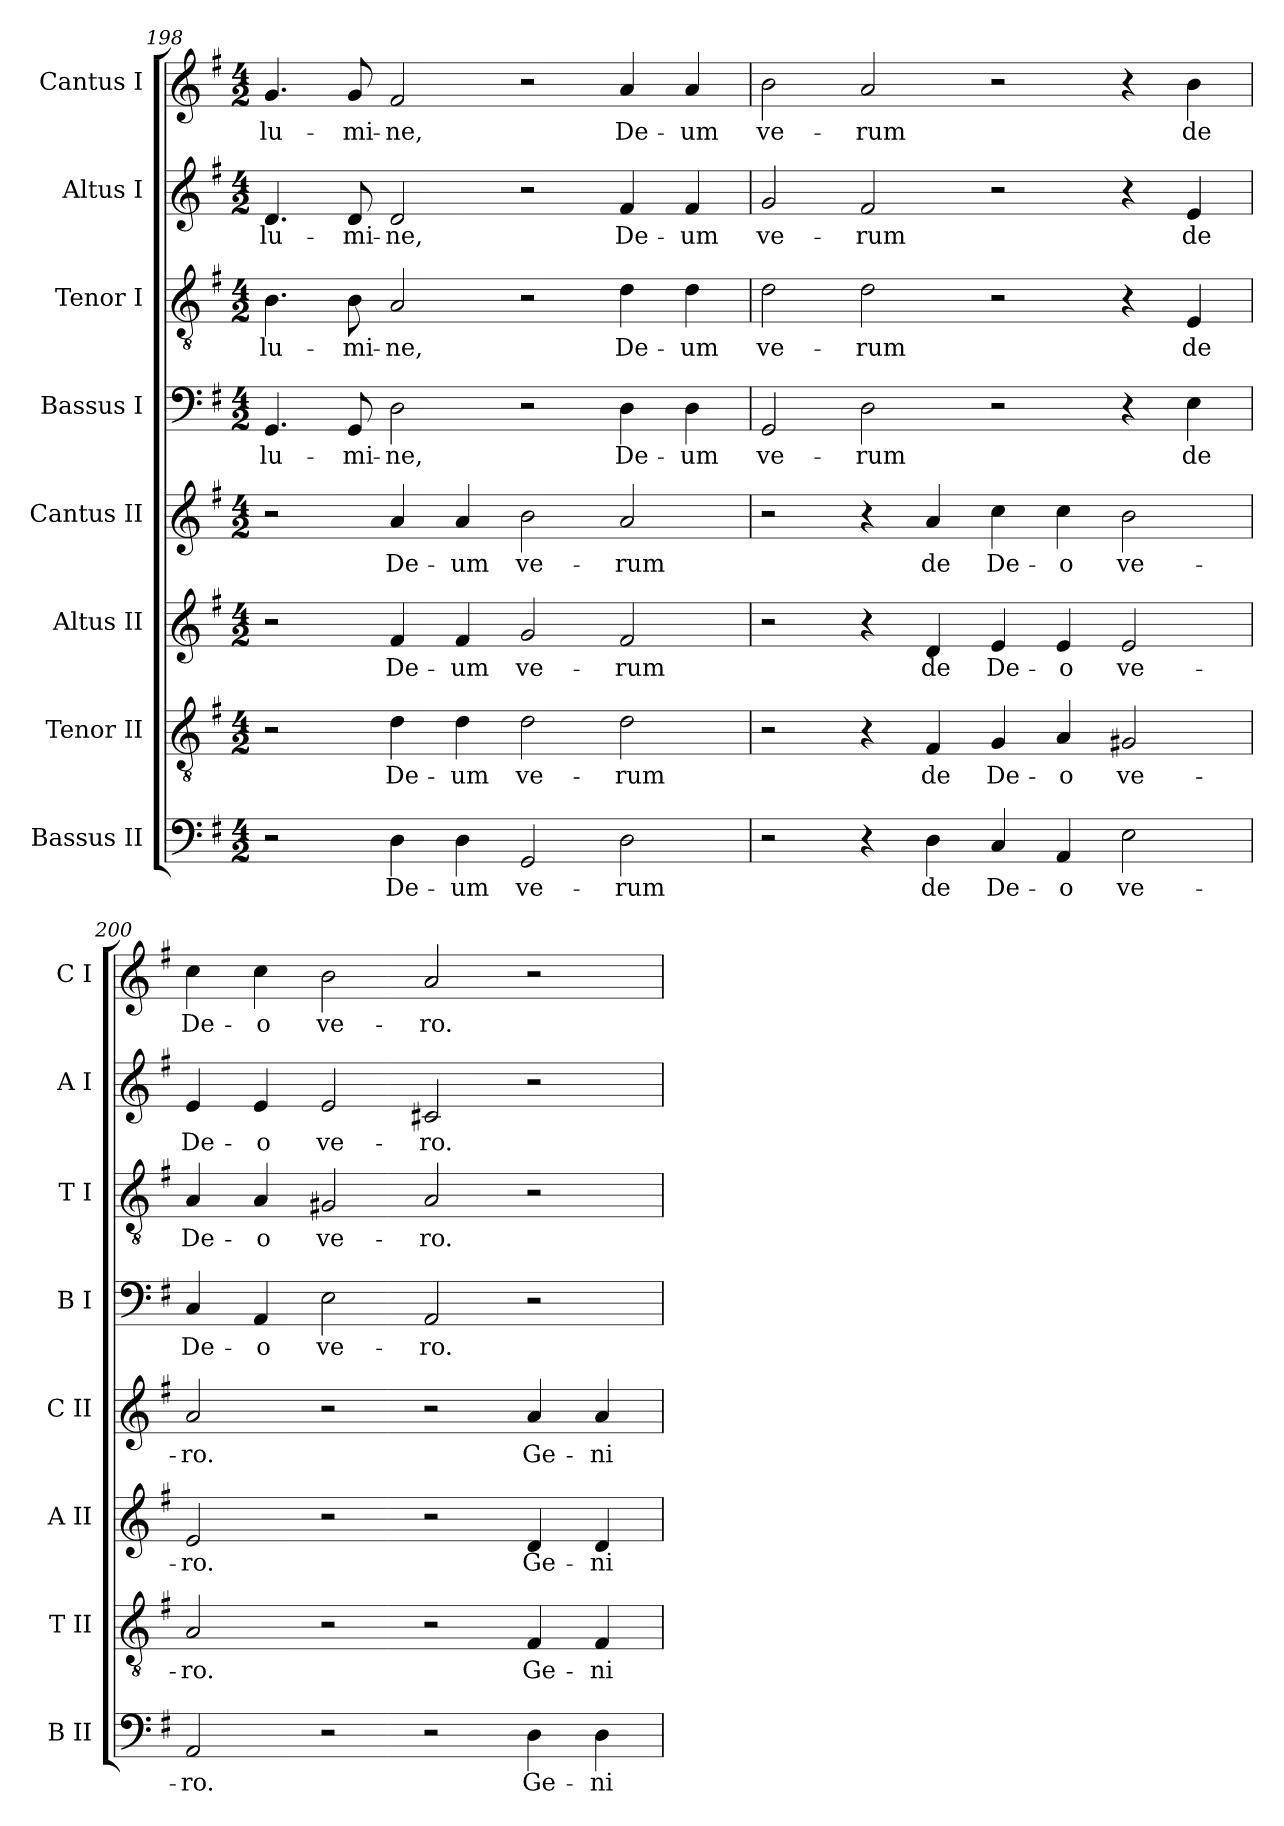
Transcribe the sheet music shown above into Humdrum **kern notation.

**kern	**text	**kern	**text	**kern	**text	**kern	**text	**kern	**text	**kern	**text	**kern	**text	**kern	**text
*part8	*part8	*part7	*part7	*part6	*part6	*part5	*part5	*part4	*part4	*part3	*part3	*part2	*part2	*part1	*part1
*staff8	*staff8	*staff7	*staff7	*staff6	*staff6	*staff5	*staff5	*staff4	*staff4	*staff3	*staff3	*staff2	*staff2	*staff1	*staff1
*I"Bassus II	*	*I"Tenor II	*	*I"Altus II	*	*I"Cantus II	*	*I"Bassus I	*	*I"Tenor I	*	*I"Altus I	*	*I"Cantus I	*
*I'B II	*	*I'T II	*	*I'A II	*	*I'C II	*	*I'B I	*	*I'T I	*	*I'A I	*	*I'C I	*
*clefF4	*	*clefGv2	*	*clefG2	*	*clefG2	*	*clefF4	*	*clefGv2	*	*clefG2	*	*clefG2	*
*k[f#]	*	*k[f#]	*	*k[f#]	*	*k[f#]	*	*k[f#]	*	*k[f#]	*	*k[f#]	*	*k[f#]	*
*G:	*	*G:	*	*G:	*	*G:	*	*G:	*	*G:	*	*G:	*	*G:	*
*M4/2	*	*M4/2	*	*M4/2	*	*M4/2	*	*M4/2	*	*M4/2	*	*M4/2	*	*M4/2	*
=198	=198	=198	=198	=198	=198	=198	=198	=198	=198	=198	=198	=198	=198	=198	=198
!	!	!	!	!	!	!	!	!	!LO:LY:b	!	!	!	!	!	!
!	!	!	!	!	!	!	!	!	!	!	!LO:LY:b	!	!	!	!
!	!	!	!	!	!	!	!	!	!	!	!	!	!LO:LY:b	!	!
!	!	!	!	!	!	!	!	!	!	!	!	!	!	!	!LO:LY:b
2r	.	2r	.	2r	.	2r	.	4.GG/	lu-	4.B\	lu-	4.d/	lu-	4.g/	lu-
!	!	!	!	!	!	!	!	!	!LO:LY:b	!	!	!	!	!	!
!	!	!	!	!	!	!	!	!	!	!	!LO:LY:b	!	!	!	!
!	!	!	!	!	!	!	!	!	!	!	!	!	!LO:LY:b	!	!
!	!	!	!	!	!	!	!	!	!	!	!	!	!	!	!LO:LY:b
.	.	.	.	.	.	.	.	8GG/	-mi-	8B\	-mi-	8d/	-mi-	8g/	-mi-
!	!LO:LY:b	!	!	!	!	!	!	!	!	!	!	!	!	!	!
!	!	!	!LO:LY:b	!	!	!	!	!	!	!	!	!	!	!	!
!	!	!	!	!	!LO:LY:b	!	!	!	!	!	!	!	!	!	!
!	!	!	!	!	!	!	!LO:LY:b	!	!	!	!	!	!	!	!
!	!	!	!	!	!	!	!	!	!LO:LY:b	!	!	!	!	!	!
!	!	!	!	!	!	!	!	!	!	!	!LO:LY:b	!	!	!	!
!	!	!	!	!	!	!	!	!	!	!	!	!	!LO:LY:b	!	!
!	!	!	!	!	!	!	!	!	!	!	!	!	!	!	!LO:LY:b
4D\	De-	4d\	De-	4f#/	De-	4a/	De-	2D\	-ne,	2A/	-ne,	2d/	-ne,	2f#/	-ne,
!	!LO:LY:b	!	!	!	!	!	!	!	!	!	!	!	!	!	!
!	!	!	!LO:LY:b	!	!	!	!	!	!	!	!	!	!	!	!
!	!	!	!	!	!LO:LY:b	!	!	!	!	!	!	!	!	!	!
!	!	!	!	!	!	!	!LO:LY:b	!	!	!	!	!	!	!	!
4D\	-um	4d\	-um	4f#/	-um	4a/	-um	.	.	.	.	.	.	.	.
!	!LO:LY:b	!	!	!	!	!	!	!	!	!	!	!	!	!	!
!	!	!	!LO:LY:b	!	!	!	!	!	!	!	!	!	!	!	!
!	!	!	!	!	!LO:LY:b	!	!	!	!	!	!	!	!	!	!
!	!	!	!	!	!	!	!LO:LY:b	!	!	!	!	!	!	!	!
2GG/	ve-	2d\	ve-	2g/	ve-	2b\	ve-	2r	.	2r	.	2r	.	2r	.
!	!LO:LY:b	!	!	!	!	!	!	!	!	!	!	!	!	!	!
!	!	!	!LO:LY:b	!	!	!	!	!	!	!	!	!	!	!	!
!	!	!	!	!	!LO:LY:b	!	!	!	!	!	!	!	!	!	!
!	!	!	!	!	!	!	!LO:LY:b	!	!	!	!	!	!	!	!
!	!	!	!	!	!	!	!	!	!LO:LY:b	!	!	!	!	!	!
!	!	!	!	!	!	!	!	!	!	!	!LO:LY:b	!	!	!	!
!	!	!	!	!	!	!	!	!	!	!	!	!	!LO:LY:b	!	!
!	!	!	!	!	!	!	!	!	!	!	!	!	!	!	!LO:LY:b
2D\	-rum	2d\	-rum	2f#/	-rum	2a/	-rum	4D\	De-	4d\	De-	4f#/	De-	4a/	De-
!	!	!	!	!	!	!	!	!	!LO:LY:b	!	!	!	!	!	!
!	!	!	!	!	!	!	!	!	!	!	!LO:LY:b	!	!	!	!
!	!	!	!	!	!	!	!	!	!	!	!	!	!LO:LY:b	!	!
!	!	!	!	!	!	!	!	!	!	!	!	!	!	!	!LO:LY:b
.	.	.	.	.	.	.	.	4D\	-um	4d\	-um	4f#/	-um	4a/	-um
=199	=199	=199	=199	=199	=199	=199	=199	=199	=199	=199	=199	=199	=199	=199	=199
!	!	!	!	!	!	!	!	!	!LO:LY:b	!	!	!	!	!	!
!	!	!	!	!	!	!	!	!	!	!	!LO:LY:b	!	!	!	!
!	!	!	!	!	!	!	!	!	!	!	!	!	!LO:LY:b	!	!
!	!	!	!	!	!	!	!	!	!	!	!	!	!	!	!LO:LY:b
2r	.	2r	.	2r	.	2r	.	2GG/	ve-	2d\	ve-	2g/	ve-	2b\	ve-
!	!	!	!	!	!	!	!	!	!LO:LY:b	!	!	!	!	!	!
!	!	!	!	!	!	!	!	!	!	!	!LO:LY:b	!	!	!	!
!	!	!	!	!	!	!	!	!	!	!	!	!	!LO:LY:b	!	!
!	!	!	!	!	!	!	!	!	!	!	!	!	!	!	!LO:LY:b
4r	.	4r	.	4r	.	4r	.	2D\	-rum	2d\	-rum	2f#/	-rum	2a/	-rum
!	!LO:LY:b	!	!	!	!	!	!	!	!	!	!	!	!	!	!
!	!	!	!LO:LY:b	!	!	!	!	!	!	!	!	!	!	!	!
!	!	!	!	!	!LO:LY:b	!	!	!	!	!	!	!	!	!	!
!	!	!	!	!	!	!	!LO:LY:b	!	!	!	!	!	!	!	!
4D\	de	4F#/	de	4d/	de	4a/	de	.	.	.	.	.	.	.	.
!	!LO:LY:b	!	!	!	!	!	!	!	!	!	!	!	!	!	!
!	!	!	!LO:LY:b	!	!	!	!	!	!	!	!	!	!	!	!
!	!	!	!	!	!LO:LY:b	!	!	!	!	!	!	!	!	!	!
!	!	!	!	!	!	!	!LO:LY:b	!	!	!	!	!	!	!	!
4C/	De-	4G/	De-	4e/	De-	4cc\	De-	2r	.	2r	.	2r	.	2r	.
!	!LO:LY:b	!	!	!	!	!	!	!	!	!	!	!	!	!	!
!	!	!	!LO:LY:b	!	!	!	!	!	!	!	!	!	!	!	!
!	!	!	!	!	!LO:LY:b	!	!	!	!	!	!	!	!	!	!
!	!	!	!	!	!	!	!LO:LY:b	!	!	!	!	!	!	!	!
4AA/	-o	4A/	-o	4e/	-o	4cc\	-o	.	.	.	.	.	.	.	.
!	!LO:LY:b	!	!	!	!	!	!	!	!	!	!	!	!	!	!
!	!	!	!LO:LY:b	!	!	!	!	!	!	!	!	!	!	!	!
!	!	!	!	!	!LO:LY:b	!	!	!	!	!	!	!	!	!	!
!	!	!	!	!	!	!	!LO:LY:b	!	!	!	!	!	!	!	!
2E\	ve-	2G#X/	ve-	2e/	ve-	2b\	ve-	4r	.	4r	.	4r	.	4r	.
!	!	!	!	!	!	!	!	!	!LO:LY:b	!	!	!	!	!	!
!	!	!	!	!	!	!	!	!	!	!	!LO:LY:b	!	!	!	!
!	!	!	!	!	!	!	!	!	!	!	!	!	!LO:LY:b	!	!
!	!	!	!	!	!	!	!	!	!	!	!	!	!	!	!LO:LY:b
.	.	.	.	.	.	.	.	4E\	de	4E/	de	4e/	de	4b\	de
=200	=200	=200	=200	=200	=200	=200	=200	=200	=200	=200	=200	=200	=200	=200	=200
!	!LO:LY:b	!	!	!	!	!	!	!	!	!	!	!	!	!	!
!	!	!	!LO:LY:b	!	!	!	!	!	!	!	!	!	!	!	!
!	!	!	!	!	!LO:LY:b	!	!	!	!	!	!	!	!	!	!
!	!	!	!	!	!	!	!LO:LY:b	!	!	!	!	!	!	!	!
!	!	!	!	!	!	!	!	!	!LO:LY:b	!	!	!	!	!	!
!	!	!	!	!	!	!	!	!	!	!	!LO:LY:b	!	!	!	!
!	!	!	!	!	!	!	!	!	!	!	!	!	!LO:LY:b	!	!
!	!	!	!	!	!	!	!	!	!	!	!	!	!	!	!LO:LY:b
2AA/	-ro.	2A/	-ro.	2e/	-ro.	2a/	-ro.	4C/	De-	4A/	De-	4e/	De-	4cc\	De-
!	!	!	!	!	!	!	!	!	!LO:LY:b	!	!	!	!	!	!
!	!	!	!	!	!	!	!	!	!	!	!LO:LY:b	!	!	!	!
!	!	!	!	!	!	!	!	!	!	!	!	!	!LO:LY:b	!	!
!	!	!	!	!	!	!	!	!	!	!	!	!	!	!	!LO:LY:b
.	.	.	.	.	.	.	.	4AA/	-o	4A/	-o	4e/	-o	4cc\	-o
!	!	!	!	!	!	!	!	!	!LO:LY:b	!	!	!	!	!	!
!	!	!	!	!	!	!	!	!	!	!	!LO:LY:b	!	!	!	!
!	!	!	!	!	!	!	!	!	!	!	!	!	!LO:LY:b	!	!
!	!	!	!	!	!	!	!	!	!	!	!	!	!	!	!LO:LY:b
2r	.	2r	.	2r	.	2r	.	2E\	ve-	2G#X/	ve-	2e/	ve-	2b\	ve-
!	!	!	!	!	!	!	!	!	!LO:LY:b	!	!	!	!	!	!
!	!	!	!	!	!	!	!	!	!	!	!LO:LY:b	!	!	!	!
!	!	!	!	!	!	!	!	!	!	!	!	!	!LO:LY:b	!	!
!	!	!	!	!	!	!	!	!	!	!	!	!	!	!	!LO:LY:b
2r	.	2r	.	2r	.	2r	.	2AA/	-ro.	2A/	-ro.	2c#X/	-ro.	2a/	-ro.
!	!LO:LY:b	!	!	!	!	!	!	!	!	!	!	!	!	!	!
!	!	!	!LO:LY:b	!	!	!	!	!	!	!	!	!	!	!	!
!	!	!	!	!	!LO:LY:b	!	!	!	!	!	!	!	!	!	!
!	!	!	!	!	!	!	!LO:LY:b	!	!	!	!	!	!	!	!
4D\	Ge-	4F#/	Ge-	4d/	Ge-	4a/	Ge-	2r	.	2r	.	2r	.	2r	.
!	!LO:LY:b	!	!	!	!	!	!	!	!	!	!	!	!	!	!
!	!	!	!LO:LY:b	!	!	!	!	!	!	!	!	!	!	!	!
!	!	!	!	!	!LO:LY:b	!	!	!	!	!	!	!	!	!	!
!	!	!	!	!	!	!	!LO:LY:b	!	!	!	!	!	!	!	!
4D\	-ni-	4F#/	-ni-	4d/	-ni-	4a/	-ni-	.	.	.	.	.	.	.	.
=	=	=	=	=	=	=	=	=	=	=	=	=	=	=	=
*-	*-	*-	*-	*-	*-	*-	*-	*-	*-	*-	*-	*-	*-	*-	*-
